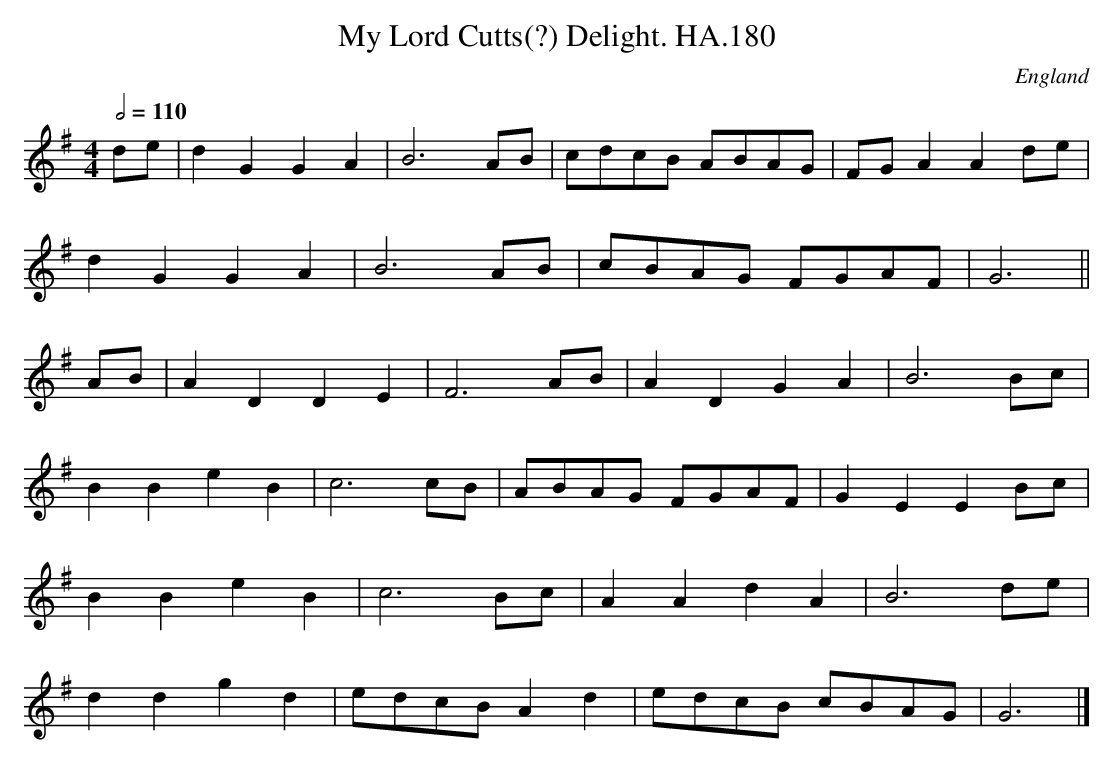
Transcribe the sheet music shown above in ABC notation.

X:1
T:My Lord Cutts(?) Delight. HA.180
M:4/4
L:1/8
Q:1/2=110
O:England
K:Gmaj
de|d2G2 G2A2|B6 AB|cdcB ABAG|FG A2A2 de|
d2G2 G2A2|B6 AB|cBAG FGAF|G6||
AB|A2D2 D2E2|F6 AB|A2D2 G2A2|B6 Bc|
B2B2 e2B2|c6 cB|ABAG FGAF|G2E2 E2 Bc|
B2B2 e2B2|c6 Bc|A2A2 d2A2|B6 de|
d2d2 g2d2|edcB A2d2|edcB cBAG|G6|]
